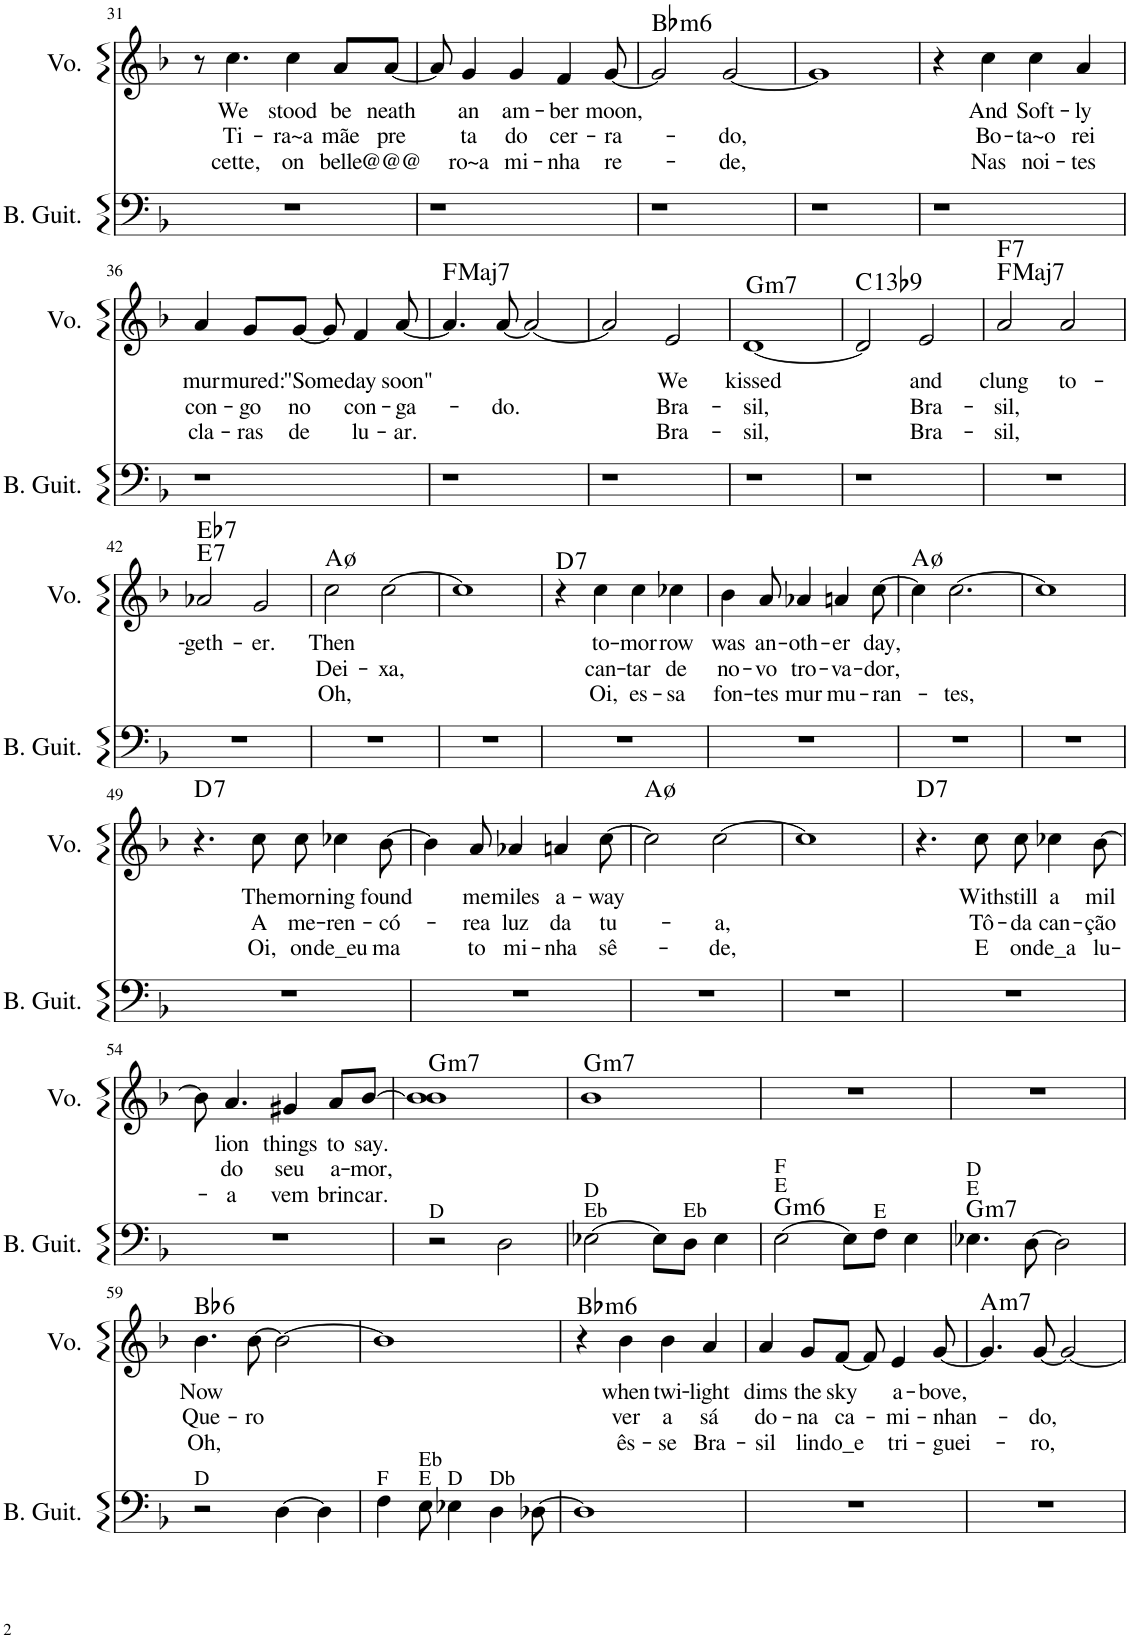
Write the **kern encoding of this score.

**kern	**harte	**kern	**text	**text	**text	**harte
*part2	*part2	*part1	*part1	*part1	*part1	*part1
*staff2	*	*staff1	*staff1	*staff1	*staff1	*
*I"Bass Guitar	*	*I"Voice	*	*	*	*
*I'B. Guit.	*	*I'Vo.	*	*	*	*
!!LO:PB:g=z
*clefF4	*	*clefG2	*	*	*	*
*Trd7c12	*	*	*	*	*	*
*k[b-]	*	*k[b-]	*	*	*	*
=31	=31	=31	=31	=31	=31	=31
1r	.	8r	.	.	.	.
!	!	!	!LO:LY:b	!LO:LY:b	!LO:LY:b	!
.	.	4.cc\	We	Ti-	cette,	.
!	!	!	!LO:LY:b	!LO:LY:b	!LO:LY:b	!
.	.	4cc\	stood	-ra~a	on	.
!	!	!	!LO:LY:b	!LO:LY:b	!LO:LY:b	!
.	.	8a/L	be	mãe	belle-	.
!	!	!	!LO:LY:b	!LO:LY:b	!LO:LY:b	!
.	.	[8a/J	neath	pre	-@@@	.
=32	=32	=32	=32	=32	=32	=32
1r	.	8a/]	.	.	.	.
!	!	!	!LO:LY:b	!LO:LY:b	!LO:LY:b	!
.	.	4g/	an	ta	ro~a	.
!	!	!	!LO:LY:b	!LO:LY:b	!LO:LY:b	!
.	.	4g/	am-	do	mi-	.
!	!	!	!LO:LY:b	!LO:LY:b	!LO:LY:b	!
.	.	4f/	-ber	cer-	-nha	.
!	!	!	!LO:LY:b	!LO:LY:b	!LO:LY:b	!
.	.	[8g/	moon,	-ra-	re-	.
=33	=33	=33	=33	=33	=33	=33
!	!	!	!	!	!	!LO:H:kt=m6
1r	.	2g/]	.	.	.	Bb:min6
!	!	!	!	!LO:LY:b	!LO:LY:b	!
.	.	[2g/	.	do,	-de,	.
=34	=34	=34	=34	=34	=34	=34
1r	.	1g]	.	.	.	.
=35	=35	=35	=35	=35	=35	=35
1r	.	4r	.	.	.	.
!	!	!	!LO:LY:b	!LO:LY:b	!LO:LY:b	!
.	.	4cc\	And	Bo-	Nas	.
!	!	!	!LO:LY:b	!LO:LY:b	!LO:LY:b	!
.	.	4cc\	Soft-	-ta~o	noi-	.
!	!	!	!LO:LY:b	!LO:LY:b	!LO:LY:b	!
.	.	4a/	-ly	rei	-tes	.
!!LO:LB:g=z
=36	=36	=36	=36	=36	=36	=36
!	!	!	!LO:LY:b	!LO:LY:b	!LO:LY:b	!
1r	.	4a/	mur-	con-	cla-	.
!	!	!	!LO:LY:b	!LO:LY:b	!LO:LY:b	!
.	.	8g/L	-mured:	-go	-ras	.
!	!	!	!LO:LY:b	!LO:LY:b	!LO:LY:b	!
.	.	[8g/J	"Some-	no	de	.
.	.	8g/]	.	.	.	.
!	!	!	!LO:LY:b	!LO:LY:b	!LO:LY:b	!
.	.	4f/	day	con-	lu-	.
!	!	!	!LO:LY:b	!LO:LY:b	!LO:LY:b	!
.	.	[8a/	soon"	-ga-	-ar.	.
=37	=37	=37	=37	=37	=37	=37
!	!	!	!	!	!	!LO:H:kt=Maj7
1r	.	4.a/]	.	.	.	F:maj7
!	!	!	!	!LO:LY:b	!	!
.	.	[8a/	.	do.	.	.
.	.	2a/_	.	.	.	.
=38	=38	=38	=38	=38	=38	=38
1r	.	2a/]	.	.	.	.
!	!	!	!LO:LY:b	!LO:LY:b	!LO:LY:b	!
.	.	2e/	We	Bra-	Bra-	.
=39	=39	=39	=39	=39	=39	=39
!	!	!	!LO:LY:b	!LO:LY:b	!LO:LY:b	!LO:H:kt=m7
1r	.	[1d	kissed	-sil,	-sil,	G:min7
=40	=40	=40	=40	=40	=40	=40
!	!	!	!	!	!	!LO:H:kt=13
1r	.	2d/]	.	.	.	C:(3,5,b7,b9,11,13)
!	!	!	!LO:LY:b	!LO:LY:b	!LO:LY:b	!
.	.	2e/	and	Bra-	Bra-	.
=41	=41	=41	=41	=41	=41	=41
!	!	!	!LO:LY:b	!LO:LY:b	!LO:LY:b	!LO:H:n=1:kt=Maj7
!	!	!	!	!	!	!LO:H:n=2:kt=7
1r	.	2a/	clung	-sil,	-sil,	F:maj7 F:7
!	!	!	!LO:LY:b	!	!	!
.	.	2a/	to-	.	.	.
!!LO:LB:g=z
=42	=42	=42	=42	=42	=42	=42
!	!	!	!LO:LY:b	!	!	!LO:H:n=1:kt=7
!	!	!	!	!	!	!LO:H:n=2:kt=7
1r	.	2a-X/	-geth-	.	.	E:7 Eb:7
!	!	!	!LO:LY:b	!	!	!
.	.	2g/	-er.	.	.	.
=43	=43	=43	=43	=43	=43	=43
!	!	!	!LO:LY:b	!LO:LY:b	!LO:LY:b	!LO:H:kt=ø
1r	.	2cc\	Then	Dei-	Oh,	.
!	!	!	!	!LO:LY:b	!	!
.	.	[2cc\	.	-xa,	.	.
=44	=44	=44	=44	=44	=44	=44
1r	.	1cc]	.	.	.	.
=45	=45	=45	=45	=45	=45	=45
!	!	!	!	!	!	!LO:H:kt=7
1r	.	4r	.	.	.	D:7
!	!	!	!LO:LY:b	!LO:LY:b	!LO:LY:b	!
.	.	4cc\	to-	can-	Oi,	.
!	!	!	!LO:LY:b	!LO:LY:b	!LO:LY:b	!
.	.	4cc\	-mor-	-tar	es-	.
!	!	!	!LO:LY:b	!LO:LY:b	!LO:LY:b	!
.	.	4cc-X\	-row	de	-sa	.
=46	=46	=46	=46	=46	=46	=46
!	!	!	!LO:LY:b	!LO:LY:b	!LO:LY:b	!
1r	.	4b-\	was	no-	fon-	.
!	!	!	!LO:LY:b	!LO:LY:b	!LO:LY:b	!
.	.	8a/	an-	-vo	-tes	.
!	!	!	!LO:LY:b	!LO:LY:b	!LO:LY:b	!
.	.	4a-X/	-oth-	tro-	mur-	.
!	!	!	!LO:LY:b	!LO:LY:b	!LO:LY:b	!
.	.	4an/	-er	-va-	-mu-	.
!	!	!	!LO:LY:b	!LO:LY:b	!LO:LY:b	!
.	.	[8cc\	day,	-dor,	-ran-	.
=47	=47	=47	=47	=47	=47	=47
!	!	!	!	!	!	!LO:H:kt=ø
1r	.	4cc\]	.	.	.	.
!	!	!	!	!	!LO:LY:b	!
.	.	[2.cc\	.	.	-tes,	.
=48	=48	=48	=48	=48	=48	=48
1r	.	1cc]	.	.	.	.
!!LO:LB:g=z
=49	=49	=49	=49	=49	=49	=49
!	!	!	!	!	!	!LO:H:kt=7
1r	.	4.r	.	.	.	D:7
!	!	!	!LO:LY:b	!LO:LY:b	!LO:LY:b	!
.	.	8cc\	The	A	Oi,	.
!	!	!	!LO:LY:b	!LO:LY:b	!LO:LY:b	!
.	.	8cc\	morn-	me-	on-	.
!	!	!	!LO:LY:b	!LO:LY:b	!LO:LY:b	!
.	.	4cc-X\	-ing	-ren-	-de_eu	.
!	!	!	!LO:LY:b	!LO:LY:b	!LO:LY:b	!
.	.	[8b-\	found	-có-	ma	.
=50	=50	=50	=50	=50	=50	=50
1r	.	4b-\]	.	.	.	.
!	!	!	!LO:LY:b	!LO:LY:b	!LO:LY:b	!
.	.	8a/	me	rea	-to	.
!	!	!	!LO:LY:b	!LO:LY:b	!LO:LY:b	!
.	.	4a-X/	miles	luz	mi-	.
!	!	!	!LO:LY:b	!LO:LY:b	!LO:LY:b	!
.	.	4an/	a-	da	-nha	.
!	!	!	!LO:LY:b	!LO:LY:b	!LO:LY:b	!
.	.	[8cc\	-way	tu-	sê-	.
=51	=51	=51	=51	=51	=51	=51
!	!	!	!	!	!	!LO:H:kt=ø
1r	.	2cc\]	.	.	.	.
!	!	!	!	!LO:LY:b	!LO:LY:b	!
.	.	[2cc\	.	a,	-de,	.
=52	=52	=52	=52	=52	=52	=52
1r	.	1cc]	.	.	.	.
=53	=53	=53	=53	=53	=53	=53
!	!	!	!	!	!	!LO:H:kt=7
1r	.	4.r	.	.	.	D:7
!	!	!	!LO:LY:b	!LO:LY:b	!LO:LY:b	!
.	.	8cc\	With	Tô-	E	.
!	!	!	!LO:LY:b	!LO:LY:b	!LO:LY:b	!
.	.	8cc\	still	-da	on-	.
!	!	!	!LO:LY:b	!LO:LY:b	!LO:LY:b	!
.	.	4cc-X\	a	can-	-de_a	.
!	!	!	!LO:LY:b	!LO:LY:b	!LO:LY:b	!
.	.	[8b-\	mil	-ção	lu-	.
!!LO:LB:g=z
=54	=54	=54	=54	=54	=54	=54
1r	.	8b-\]	.	.	.	.
!	!	!	!LO:LY:b	!LO:LY:b	!LO:LY:b	!
.	.	4.a/	lion	do	-a	.
!	!	!	!LO:LY:b	!LO:LY:b	!LO:LY:b	!
.	.	4g#X/	things	seu	vem	.
!	!	!	!LO:LY:b	!LO:LY:b	!LO:LY:b	!
.	.	8a/L	to	a-	brin-	.
!	!	!	!LO:LY:b	!LO:LY:b	!LO:LY:b	!
.	.	[8b-/J	say.	-mor,	-car.	.
=55	=55	=55	=55	=55	=55	=55
!LO:TX:a:t=D	!	!	!	!	!	!LO:H:kt=m7
2r	.	1b-] 1b-	.	.	.	G:min7
2D\	.	.	.	.	.	.
=56	=56	=56	=56	=56	=56	=56
!LO:TX:a:t=Eb	!	!	!	!	!	!
!LO:TX:a:t=D	!	!	!	!	!	!LO:H:kt=m7
[2E-X\	.	1b-	.	.	.	G:min7
8E-\L]	.	.	.	.	.	.
!LO:TX:a:t=Eb	!	!	!	!	!	!
8D\J	.	.	.	.	.	.
4E-\	.	.	.	.	.	.
=57	=57	=57	=57	=57	=57	=57
!LO:TX:a:t=E	!	!	!	!	!	!
!LO:TX:a:t=F	!LO:H:kt=m6	!	!	!	!	!
[2E\	G:min6	1r	.	.	.	.
8E\L]	.	.	.	.	.	.
!LO:TX:a:t=E	!	!	!	!	!	!
8F\J	.	.	.	.	.	.
4E\	.	.	.	.	.	.
=58	=58	=58	=58	=58	=58	=58
!LO:TX:a:t=E	!	!	!	!	!	!
!LO:TX:a:t=D	!LO:H:kt=m7	!	!	!	!	!
4.E-X\	G:min7	1r	.	.	.	.
[8D\	.	.	.	.	.	.
2D\]	.	.	.	.	.	.
!!LO:LB:g=z
=59	=59	=59	=59	=59	=59	=59
!LO:TX:a:t=D	!	!	!	!	!	!
!	!	!	!LO:LY:b	!LO:LY:b	!LO:LY:b	!LO:H:kt=6
2r	.	4.b-\	Now	Que-	Oh,	Bb:maj6
!	!	!	!	!LO:LY:b	!	!
.	.	[8b-\	.	-ro	.	.
[4D\	.	2b-\_	.	.	.	.
4D\]	.	.	.	.	.	.
=60	=60	=60	=60	=60	=60	=60
!LO:TX:a:t=F	!	!	!	!	!	!
4F\	.	1b-]	.	.	.	.
!LO:TX:a:t=E	!	!	!	!	!	!
!LO:TX:a:t=Eb	!	!	!	!	!	!
8E\	.	.	.	.	.	.
!LO:TX:a:t=D	!	!	!	!	!	!
4E-X\	.	.	.	.	.	.
!LO:TX:a:t=Db	!	!	!	!	!	!
4D\	.	.	.	.	.	.
[8D-X\	.	.	.	.	.	.
=61	=61	=61	=61	=61	=61	=61
!	!	!	!	!	!	!LO:H:kt=m6
1D-]	.	4r	.	.	.	Bb:min6
!	!	!	!LO:LY:b	!LO:LY:b	!LO:LY:b	!
.	.	4b-\	when	ver	ês-	.
!	!	!	!LO:LY:b	!LO:LY:b	!LO:LY:b	!
.	.	4b-\	twi-	a	-se	.
!	!	!	!LO:LY:b	!LO:LY:b	!LO:LY:b	!
.	.	4a/	-light	sá	Bra-	.
=62	=62	=62	=62	=62	=62	=62
!	!	!	!LO:LY:b	!LO:LY:b	!LO:LY:b	!
1r	.	4a/	dims	do-	-sil	.
!	!	!	!LO:LY:b	!LO:LY:b	!LO:LY:b	!
.	.	8g/L	the	-na	lin-	.
!	!	!	!LO:LY:b	!LO:LY:b	!LO:LY:b	!
.	.	[8f/J	sky	ca-	-do_e	.
.	.	8f/]	.	.	.	.
!	!	!	!LO:LY:b	!LO:LY:b	!LO:LY:b	!
.	.	4e/	a-	mi-	tri-	.
!	!	!	!LO:LY:b	!LO:LY:b	!LO:LY:b	!
.	.	[8g/	-bove,	-nhan-	-guei-	.
=63	=63	=63	=63	=63	=63	=63
!	!	!	!	!	!	!LO:H:kt=m7
1r	.	4.g/]	.	.	.	A:min7
!	!	!	!	!LO:LY:b	!LO:LY:b	!
.	.	[8g/	.	do,	-ro,	.
.	.	2g/_	.	.	.	.
=	=	=	=	=	=	=
*-	*-	*-	*-	*-	*-	*-
